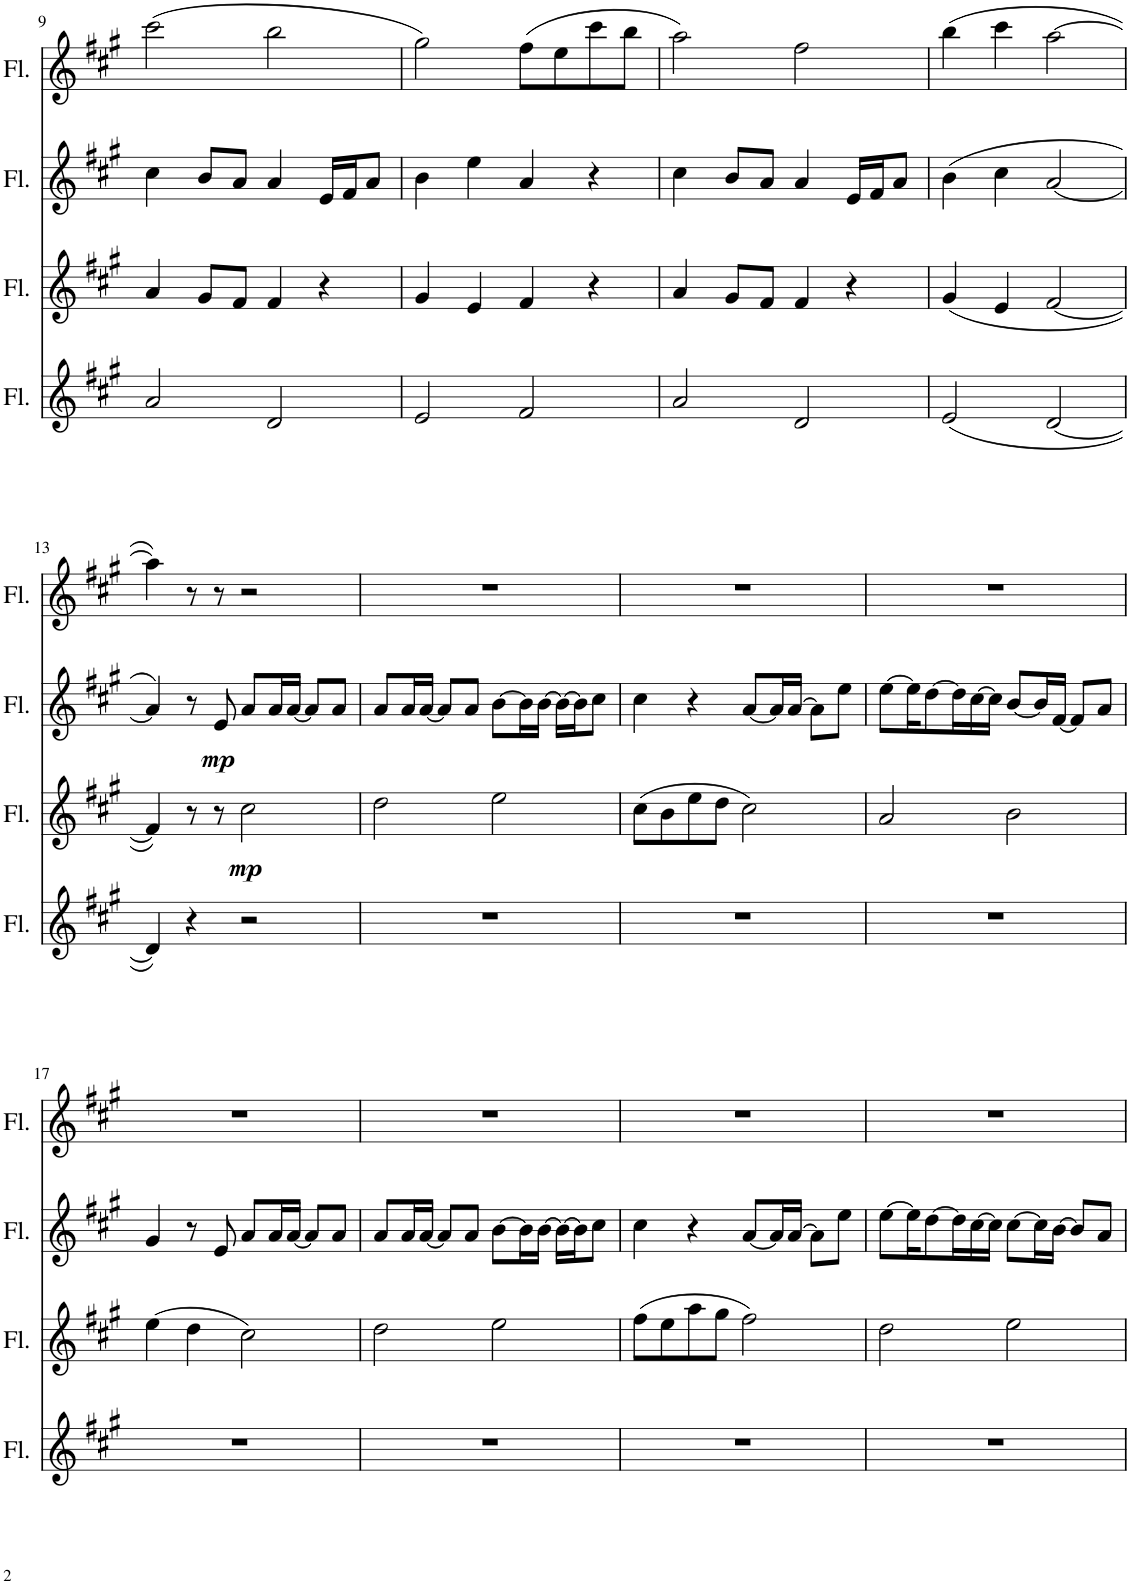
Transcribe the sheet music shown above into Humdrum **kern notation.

**kern	**kern	**dynam	**kern	**dynam	**kern
*part4	*part3	*part3	*part2	*part2	*part1
*staff4	*staff3	*staff3	*staff2	*staff2	*staff1
*I"Flute	*I"Flute	*	*I"Flute	*	*I"Flute
*I'Fl.	*I'Fl.	*	*I'Fl.	*	*I'Fl.
!!LO:PB:g=z
*clefG2	*clefG2	*	*clefG2	*	*clefG2
*k[f#c#g#]	*k[f#c#g#]	*	*k[f#c#g#]	*	*k[f#c#g#]
*M4/4	*M4/4	*	*M4/4	*	*M4/4
=9	=9	=9	=9	=9	=9
2a/	4a/	.	4cc#\	.	(2ccc#\
.	8g#/L	.	8b/L	.	.
.	8f#/J	.	8a/J	.	.
2d/	4f#/	.	4a/	.	2bb\
.	4r	.	16e/LL	.	.
.	.	.	16f#/J	.	.
.	.	.	8a/J	.	.
=10	=10	=10	=10	=10	=10
2e/	4g#/	.	4b\	.	2gg#\)
.	4e/	.	4ee\	.	.
2f#/	4f#/	.	4a/	.	(8ff#\L
.	.	.	.	.	8ee\
.	4r	.	4r	.	8ccc#\
.	.	.	.	.	8bb\J
=11	=11	=11	=11	=11	=11
2a/	4a/	.	4cc#\	.	2aa\)
.	8g#/L	.	8b/L	.	.
.	8f#/J	.	8a/J	.	.
2d/	4f#/	.	4a/	.	2ff#\
.	4r	.	16e/LL	.	.
.	.	.	16f#/J	.	.
.	.	.	8a/J	.	.
=12	=12	=12	=12	=12	=12
(2e/	(4g#/	.	(4b\	.	(4bb\
.	4e/	.	4cc#\	.	4ccc#\
[2d/	[2f#/	.	[2a/	.	[2aa\
!!LO:LB:g=z
=13	=13	=13	=13	=13	=13
4d/])	4f#/])	.	4a/])	.	4aa\])
4r	8r	.	8r	.	8r
!	!	!	!	!LO:DY:b	!
.	8r	.	8e/	mp	8r
!	!	!LO:DY:b	!	!	!
2r	2cc#\	mp	8a/L	.	2r
.	.	.	16a/L	.	.
.	.	.	[16a/JJ	.	.
.	.	.	8a/L]	.	.
.	.	.	8a/J	.	.
=14	=14	=14	=14	=14	=14
1r	2dd\	.	8a/L	.	1r
.	.	.	16a/L	.	.
.	.	.	[16a/JJ	.	.
.	.	.	8a/L]	.	.
.	.	.	8a/J	.	.
.	2ee\	.	[8b\L	.	.
.	.	.	16b\L]	.	.
.	.	.	[16b\JJ	.	.
.	.	.	16b\LL_	.	.
.	.	.	16b\J]	.	.
.	.	.	8cc#\J	.	.
=15	=15	=15	=15	=15	=15
1r	(8cc#\L	.	4cc#\	.	1r
.	8b\	.	.	.	.
.	8ee\	.	4r	.	.
.	8dd\J	.	.	.	.
.	2cc#\)	.	[8a/L	.	.
.	.	.	16a/L]	.	.
.	.	.	[16a/JJ	.	.
.	.	.	8a\L]	.	.
.	.	.	8ee\J	.	.
=16	=16	=16	=16	=16	=16
1r	2a/	.	[8ee\L	.	1r
.	.	.	16ee\K]	.	.
.	.	.	[8dd\	.	.
.	.	.	16dd\L]	.	.
.	.	.	[16cc#\	.	.
.	.	.	16cc#\JJ]	.	.
.	2b\	.	[8b/L	.	.
.	.	.	16b/L]	.	.
.	.	.	[16f#/JJ	.	.
.	.	.	8f#/L]	.	.
.	.	.	8a/J	.	.
!!LO:LB:g=z
=17	=17	=17	=17	=17	=17
1r	(4ee\	.	4g#/	.	1r
.	4dd\	.	8r	.	.
.	.	.	8e/	.	.
.	2cc#\)	.	8a/L	.	.
.	.	.	16a/L	.	.
.	.	.	[16a/JJ	.	.
.	.	.	8a/L]	.	.
.	.	.	8a/J	.	.
=18	=18	=18	=18	=18	=18
1r	2dd\	.	8a/L	.	1r
.	.	.	16a/L	.	.
.	.	.	[16a/JJ	.	.
.	.	.	8a/L]	.	.
.	.	.	8a/J	.	.
.	2ee\	.	[8b\L	.	.
.	.	.	16b\L]	.	.
.	.	.	[16b\JJ	.	.
.	.	.	16b\LL_	.	.
.	.	.	16b\J]	.	.
.	.	.	8cc#\J	.	.
=19	=19	=19	=19	=19	=19
1r	(8ff#\L	.	4cc#\	.	1r
.	8ee\	.	.	.	.
.	8aa\	.	4r	.	.
.	8gg#\J	.	.	.	.
.	2ff#\)	.	[8a/L	.	.
.	.	.	16a/L]	.	.
.	.	.	[16a/JJ	.	.
.	.	.	8a\L]	.	.
.	.	.	8ee\J	.	.
=20	=20	=20	=20	=20	=20
1r	2dd\	.	[8ee\L	.	1r
.	.	.	16ee\K]	.	.
.	.	.	[8dd\	.	.
.	.	.	16dd\L]	.	.
.	.	.	[16cc#\	.	.
.	.	.	16cc#\JJ]	.	.
.	2ee\	.	[8cc#\L	.	.
.	.	.	16cc#\L]	.	.
.	.	.	[16b\JJ	.	.
.	.	.	8b/L]	.	.
.	.	.	8a/J	.	.
=	=	=	=	=	=
*-	*-	*-	*-	*-	*-
